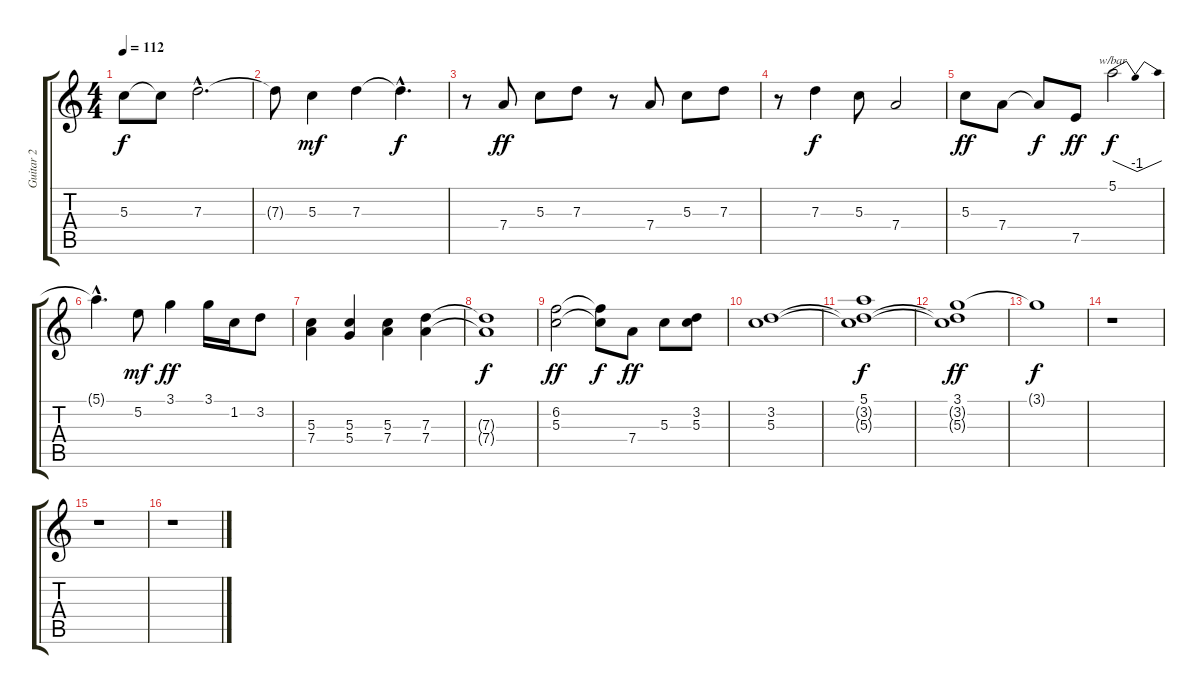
\track ("Guitar 2" "Guitar 2") {instrument distortionguitar}
\staff {score tabs}
\tuning (E4 B3 G3 D3 A2 E2) {hide}
\ts (4 4)
\tempo 112
\clef g2
\ks c
5.3{t}.8{dy f} 5.3{t}.8 7.3{hac}.2{d} |
7.3{t}.8 5.3.4{dy mf} 7.3.4 7.3{hac t}.4{d dy f} |
r.8 7.4.8{dy ff} 5.3.8 7.3.8 r.8 7.4.8 5.3.8 7.3.8 |
r.8 7.3.4{dy f} 5.3.8 7.4.2 |
5.3.8{dy ff} 7.4.8 7.4{t}.8{dy f} 7.5.8{dy ff} 5.1.2{tbe (dip default 0 0 30 -4 60 0) dy f} |
5.1{hac t}.4{d} 5.2.8{dy mf} 3.1.4{dy ff} 3.1.16 1.2.16 3.2.8 |
(5.3 7.4).4 (5.3 5.4).4 (5.3 7.4).4 (7.3 7.4).4 |
(7.3{t} 7.4{t}).1{dy f} |
(6.2 5.3).2{dy ff} (6.2{t} 5.3{t}).8{dy f} 7.4.8{dy ff} 5.3.8 (3.2 5.3).8 |
(3.2 5.3).1 |
(5.1 3.2{t} 5.3{t}).1{dy f} |
(3.1 3.2{t} 5.3{t}).1{dy ff} |
3.1{t}.1{dy f} |
r.1 |
r.1 |
r.1
